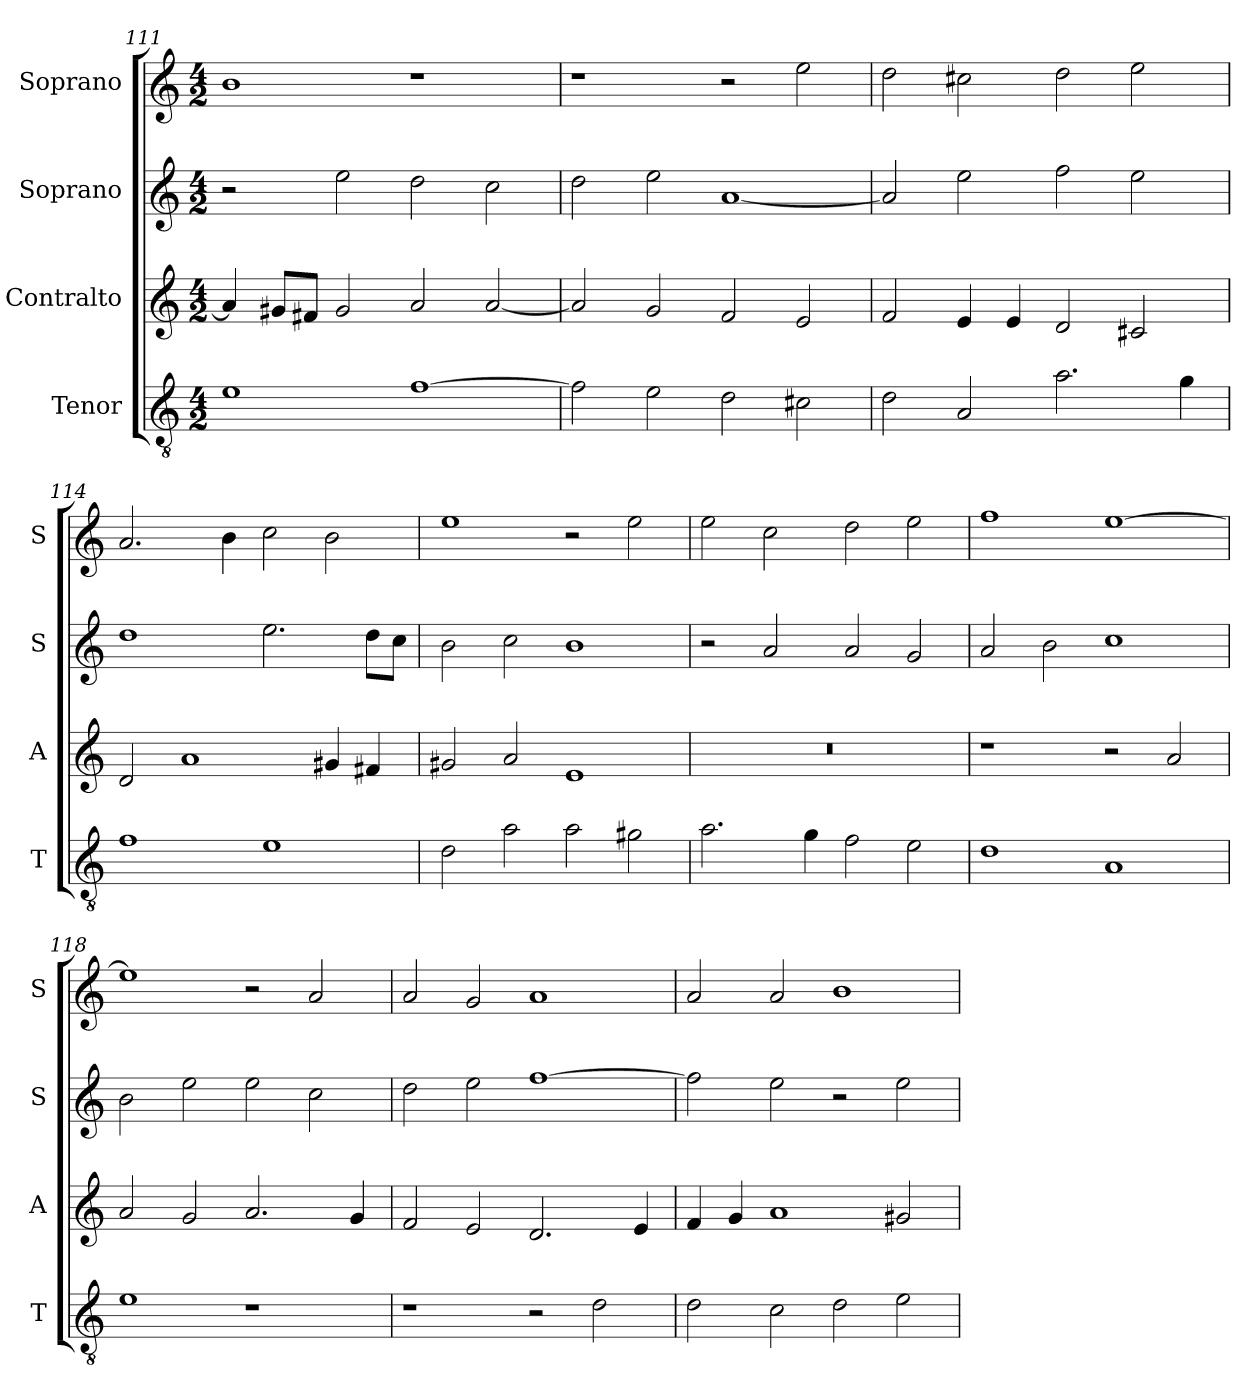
**kern	**kern	**kern	**kern
*part4	*part3	*part2	*part1
*staff4	*staff3	*staff2	*staff1
*I"Tenor	*I"Contralto	*I"Soprano	*I"Soprano
*I'T	*I'A	*I'S	*I'S
*clefGv2	*clefG2	*clefG2	*clefG2
*k[]	*k[]	*k[]	*k[]
*A:aeo	*A:aeo	*A:aeo	*A:aeo
*M4/2	*M4/2	*M4/2	*M4/2
=111	=111	=111	=111
1e	4a]	2r	1b
.	8g#X/L	.	.
.	8f#X/J	.	.
.	2g#	2ee	.
[1f	2a	2dd	1r
.	[2a	2cc	.
=112	=112	=112	=112
2f]	2a]	2dd	1r
2e	2g	2ee	.
2d	2f	[1a	2r
2c#X	2e	.	2ee
=113	=113	=113	=113
2d	2f	2a]	2dd
2A	4e	2ee	2cc#X
.	4e	.	.
2.a	2d	2ff	2dd
.	2c#X	2ee	2ee
4g	.	.	.
=114	=114	=114	=114
1f	2d	1dd	2.a
.	1a	.	.
.	.	.	4b
1e	.	2.ee	2cc
.	4g#X	.	2b
.	4f#X	8dd\L	.
.	.	8cc\J	.
=115	=115	=115	=115
2d	2g#X	2b	1ee
2a	2a	2cc	.
2a	1e	1b	2r
2g#X	.	.	2ee
=116	=116	=116	=116
2.a	0r	2r	2ee
.	.	2a	2cc
4g	.	.	.
2f	.	2a	2dd
2e	.	2g	2ee
=117	=117	=117	=117
1d	1r	2a	1ff
.	.	2b	.
1A	2r	1cc	[1ee
.	2a	.	.
=118	=118	=118	=118
1e	2a	2b	1ee]
.	2g	2ee	.
1r	2.a	2ee	2r
.	.	2cc	2a
.	4g	.	.
=119	=119	=119	=119
1r	2f	2dd	2a
.	2e	2ee	2g
2r	2.d	[1ff	1a
2d	.	.	.
.	4e	.	.
=120	=120	=120	=120
2d	4f	2ff]	2a
.	4g	.	.
2c	1a	2ee	2a
2d	.	2r	1b
2e	2g#X	2ee	.
=	=	=	=
*-	*-	*-	*-
